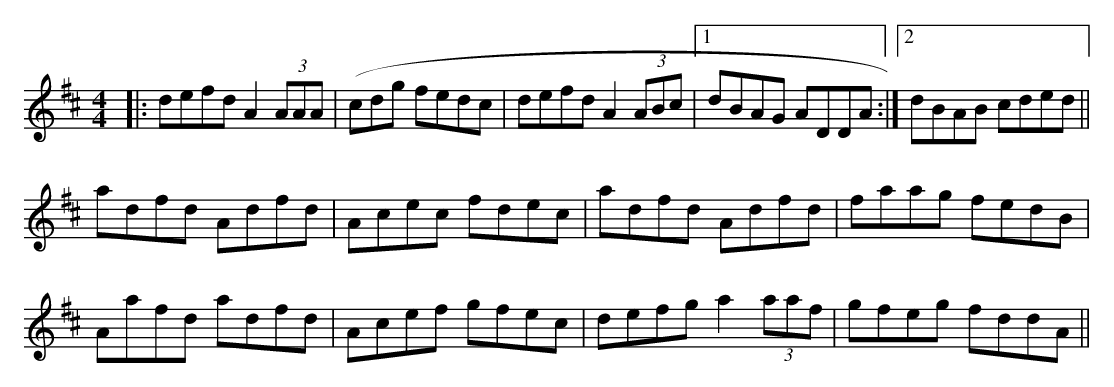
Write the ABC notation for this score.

X:1
M:4/4
K:D
|:defd A2 (3AAA|(cdg fedc|defd A2 (3ABc|1 dBAG ADDA:|2 dBAB cded||
adfd Adfd|Acec fdec|adfd Adfd|faag fedB|
Aafd adfd|Acef gfec|defg a2 (3aaf|gfeg fddA||
